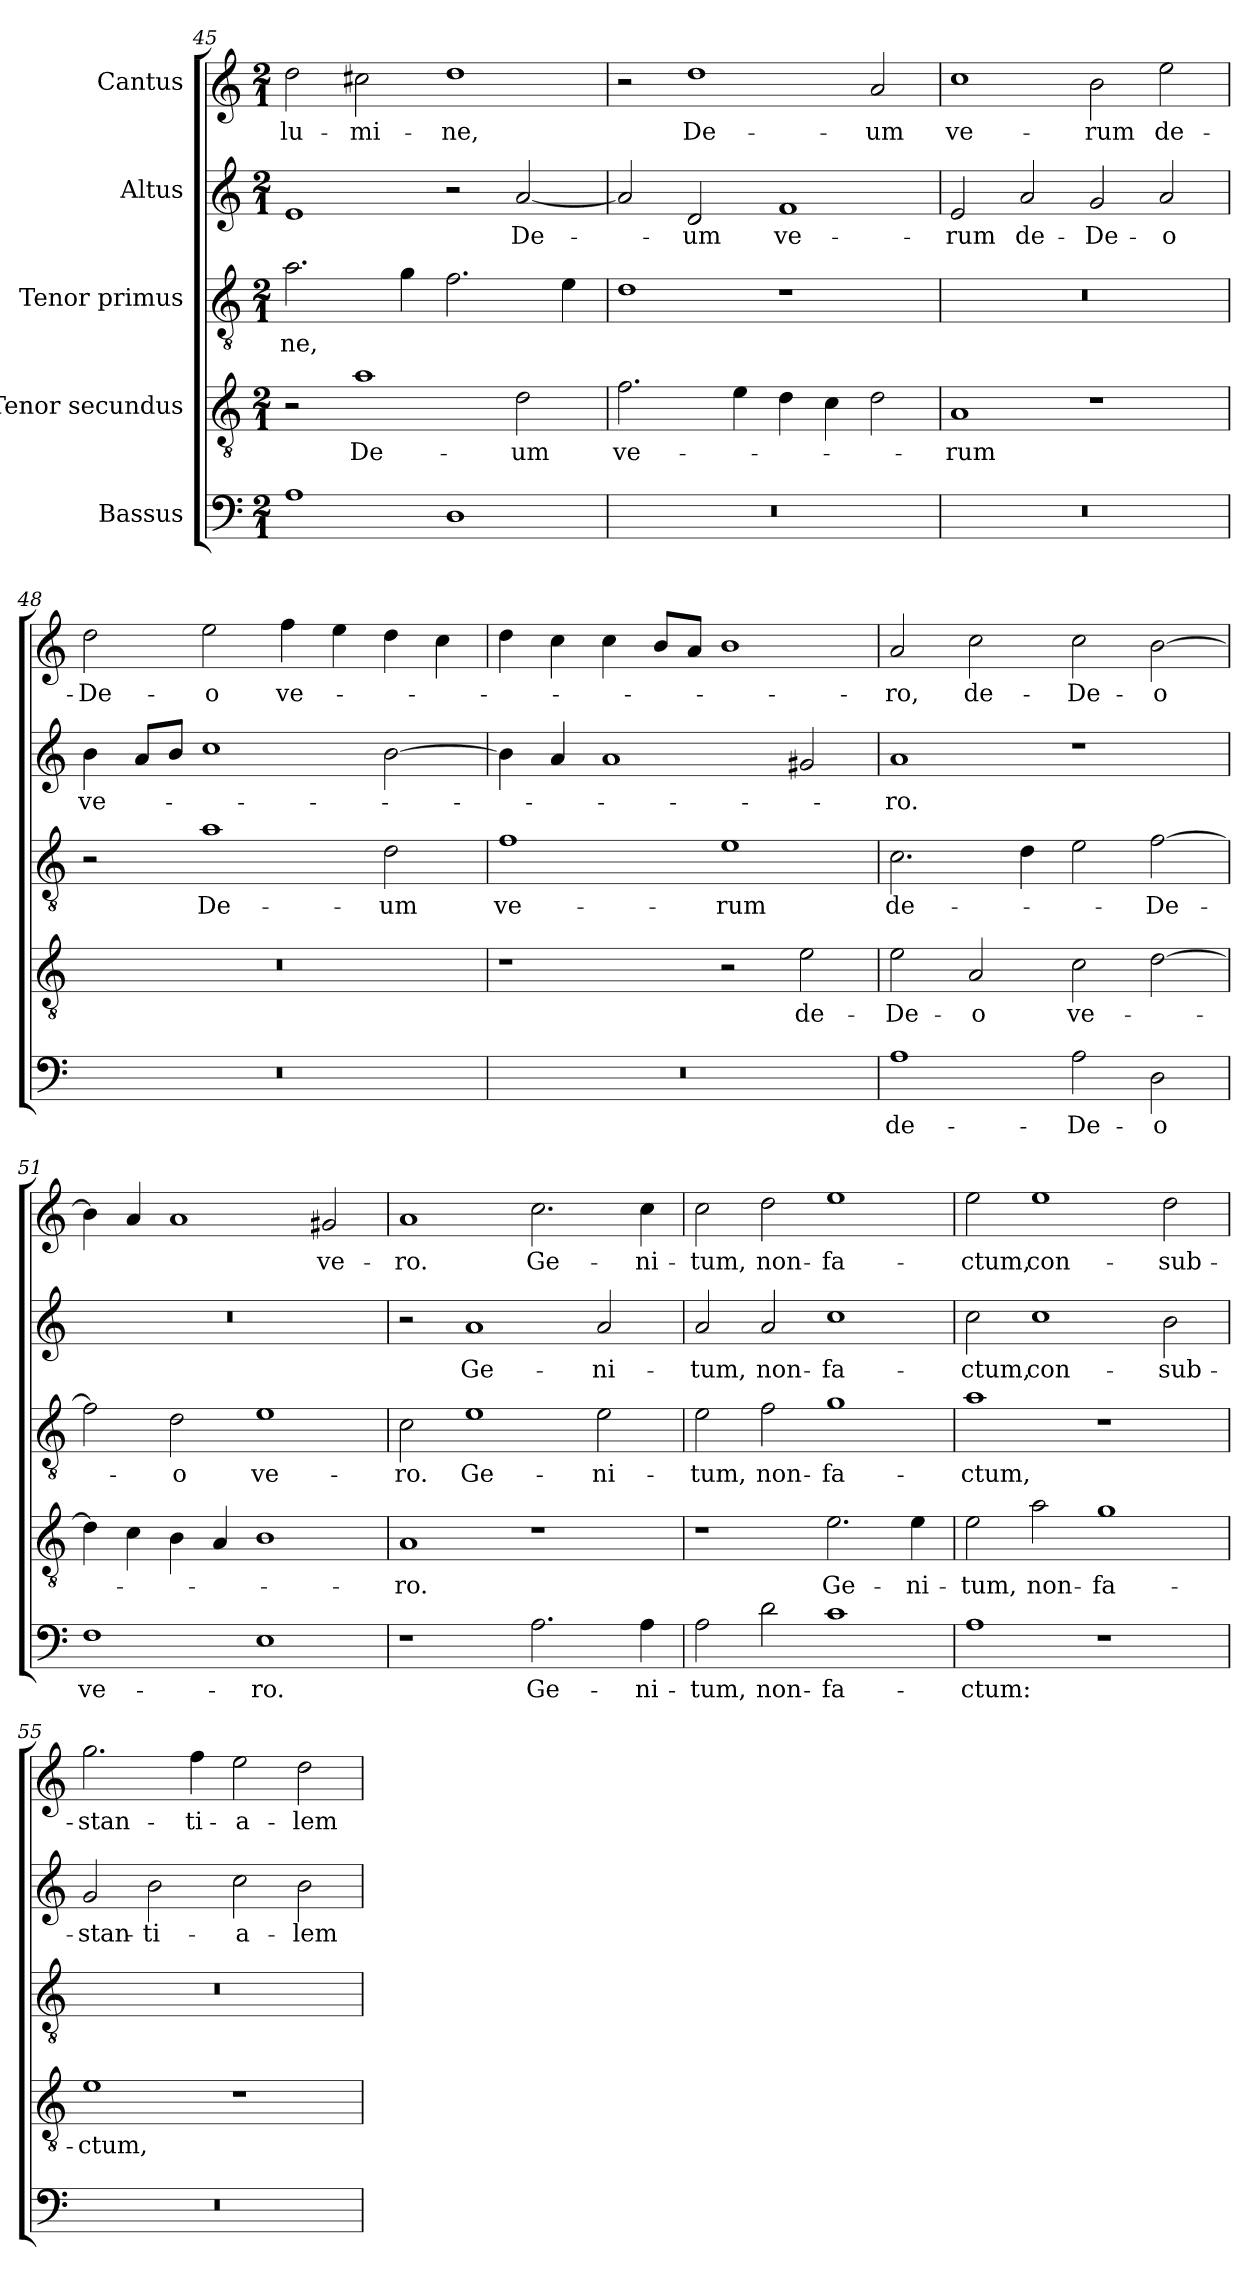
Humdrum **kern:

**kern	**text	**kern	**text	**kern	**text	**kern	**text	**kern	**text
*part5	*part5	*part4	*part4	*part3	*part3	*part2	*part2	*part1	*part1
*staff5	*staff5	*staff4	*staff4	*staff3	*staff3	*staff2	*staff2	*staff1	*staff1
*I"Bassus	*	*I"Tenor secundus	*	*I"Tenor primus	*	*I"Altus	*	*I"Cantus	*
*clefF4	*	*clefGv2	*	*clefGv2	*	*clefG2	*	*clefG2	*
*k[]	*	*k[]	*	*k[]	*	*k[]	*	*k[]	*
*M2/1	*	*M2/1	*	*M2/1	*	*M2/1	*	*M2/1	*
=45	=45	=45	=45	=45	=45	=45	=45	=45	=45
1A\	.	2r	.	2.a\	-ne,	1e/	.	2dd\	lu-
.	.	1a\	De-	.	.	.	.	2cc#X\	-mi-
.	.	.	.	4g\	.	.	.	.	.
1D\	.	.	.	2.f\	.	2r	.	1dd\	-ne,
.	.	2d\	-um	.	.	[2a/	De-	.	.
.	.	.	.	4e\	.	.	.	.	.
=46	=46	=46	=46	=46	=46	=46	=46	=46	=46
0r	.	2.f\	ve-	1d\	.	2a/]	.	2r	.
.	.	.	.	.	.	2d/	-um	1dd\	De-
.	.	4e\	.	.	.	.	.	.	.
.	.	4d\	.	1r	.	1f/	ve-	.	.
.	.	4c\	.	.	.	.	.	.	.
.	.	2d\	.	.	.	.	.	2a/	-um
=47	=47	=47	=47	=47	=47	=47	=47	=47	=47
0r	.	1A/	-rum	0r	.	2e/	-rum	1cc\	ve-
.	.	.	.	.	.	2a/	de-	.	.
.	.	1r	.	.	.	2g/	De-	2b\	-rum
.	.	.	.	.	.	2a/	-o	2ee\	de-
=48	=48	=48	=48	=48	=48	=48	=48	=48	=48
0r	.	0r	.	2r	.	4b\	ve-	2dd\	De-
.	.	.	.	.	.	8a/L	.	.	.
.	.	.	.	.	.	8b/J	.	.	.
.	.	.	.	1a\	De-	1cc\	.	2ee\	-o
.	.	.	.	.	.	.	.	4ff\	ve-
.	.	.	.	.	.	.	.	4ee\	.
.	.	.	.	2d\	-um	[2b\	.	4dd\	.
.	.	.	.	.	.	.	.	4cc\	.
=49	=49	=49	=49	=49	=49	=49	=49	=49	=49
0r	.	1r	.	1f\	ve-	4b\]	.	4dd\	.
.	.	.	.	.	.	4a/	.	4cc\	.
.	.	.	.	.	.	1a/	.	4cc\	.
.	.	.	.	.	.	.	.	8b/L	.
.	.	.	.	.	.	.	.	8a/J	.
.	.	2r	.	1e\	-rum	.	.	1b\	.
.	.	2e\	de-	.	.	2g#X/	.	.	.
=50	=50	=50	=50	=50	=50	=50	=50	=50	=50
1A\	de-	2e\	De-	2.c\	de-	1a/	-ro.	2a/	-ro,
.	.	2A/	-o	.	.	.	.	2cc\	de-
.	.	.	.	4d\	.	.	.	.	.
2A\	De-	2c\	ve-	2e\	.	1r	.	2cc\	De-
2D\	-o	[2d\	.	[2f\	De-	.	.	[2b\	-o
=51	=51	=51	=51	=51	=51	=51	=51	=51	=51
1F\	ve-	4d\]	.	2f\]	.	0r	.	4b\]	.
.	.	4c\	.	.	.	.	.	4a/	.
.	.	4B\	.	2d\	-o	.	.	1a/	.
.	.	4A/	.	.	.	.	.	.	.
1E\	-ro.	1B\	.	1e\	ve-	.	.	.	.
.	.	.	.	.	.	.	.	2g#X/	ve-
=52	=52	=52	=52	=52	=52	=52	=52	=52	=52
1r	.	1A/	-ro.	2c\	-ro.	2r	.	1a/	-ro.
.	.	.	.	1e\	Ge-	1a/	Ge-	.	.
2.A\	Ge-	1r	.	.	.	.	.	2.cc\	Ge-
.	.	.	.	2e\	-ni-	2a/	-ni-	.	.
4A\	-ni-	.	.	.	.	.	.	4cc\	-ni-
=53	=53	=53	=53	=53	=53	=53	=53	=53	=53
2A\	-tum,	1r	.	2e\	-tum,	2a/	-tum,	2cc\	-tum,
2d\	non-	.	.	2f\	non-	2a/	non-	2dd\	non-
1c\	fa-	2.e\	Ge-	1g\	fa-	1cc\	fa-	1ee\	fa-
.	.	4e\	-ni-	.	.	.	.	.	.
=54	=54	=54	=54	=54	=54	=54	=54	=54	=54
1A\	-ctum:	2e\	-tum,	1a\	-ctum,	2cc\	-ctum,	2ee\	-ctum,
.	.	2a\	non-	.	.	1cc\	con-	1ee\	con-
1r	.	1g\	fa-	1r	.	.	.	.	.
.	.	.	.	.	.	2b\	-sub-	2dd\	-sub-
=55	=55	=55	=55	=55	=55	=55	=55	=55	=55
0r	.	1e\	-ctum,	0r	.	2g/	-stan-	2.gg\	-stan-
.	.	.	.	.	.	2b\	-ti-	.	.
.	.	.	.	.	.	.	.	4ff\	-ti-
.	.	1r	.	.	.	2cc\	-a-	2ee\	-a-
.	.	.	.	.	.	2b\	-lem	2dd\	-lem
=	=	=	=	=	=	=	=	=	=
*-	*-	*-	*-	*-	*-	*-	*-	*-	*-
